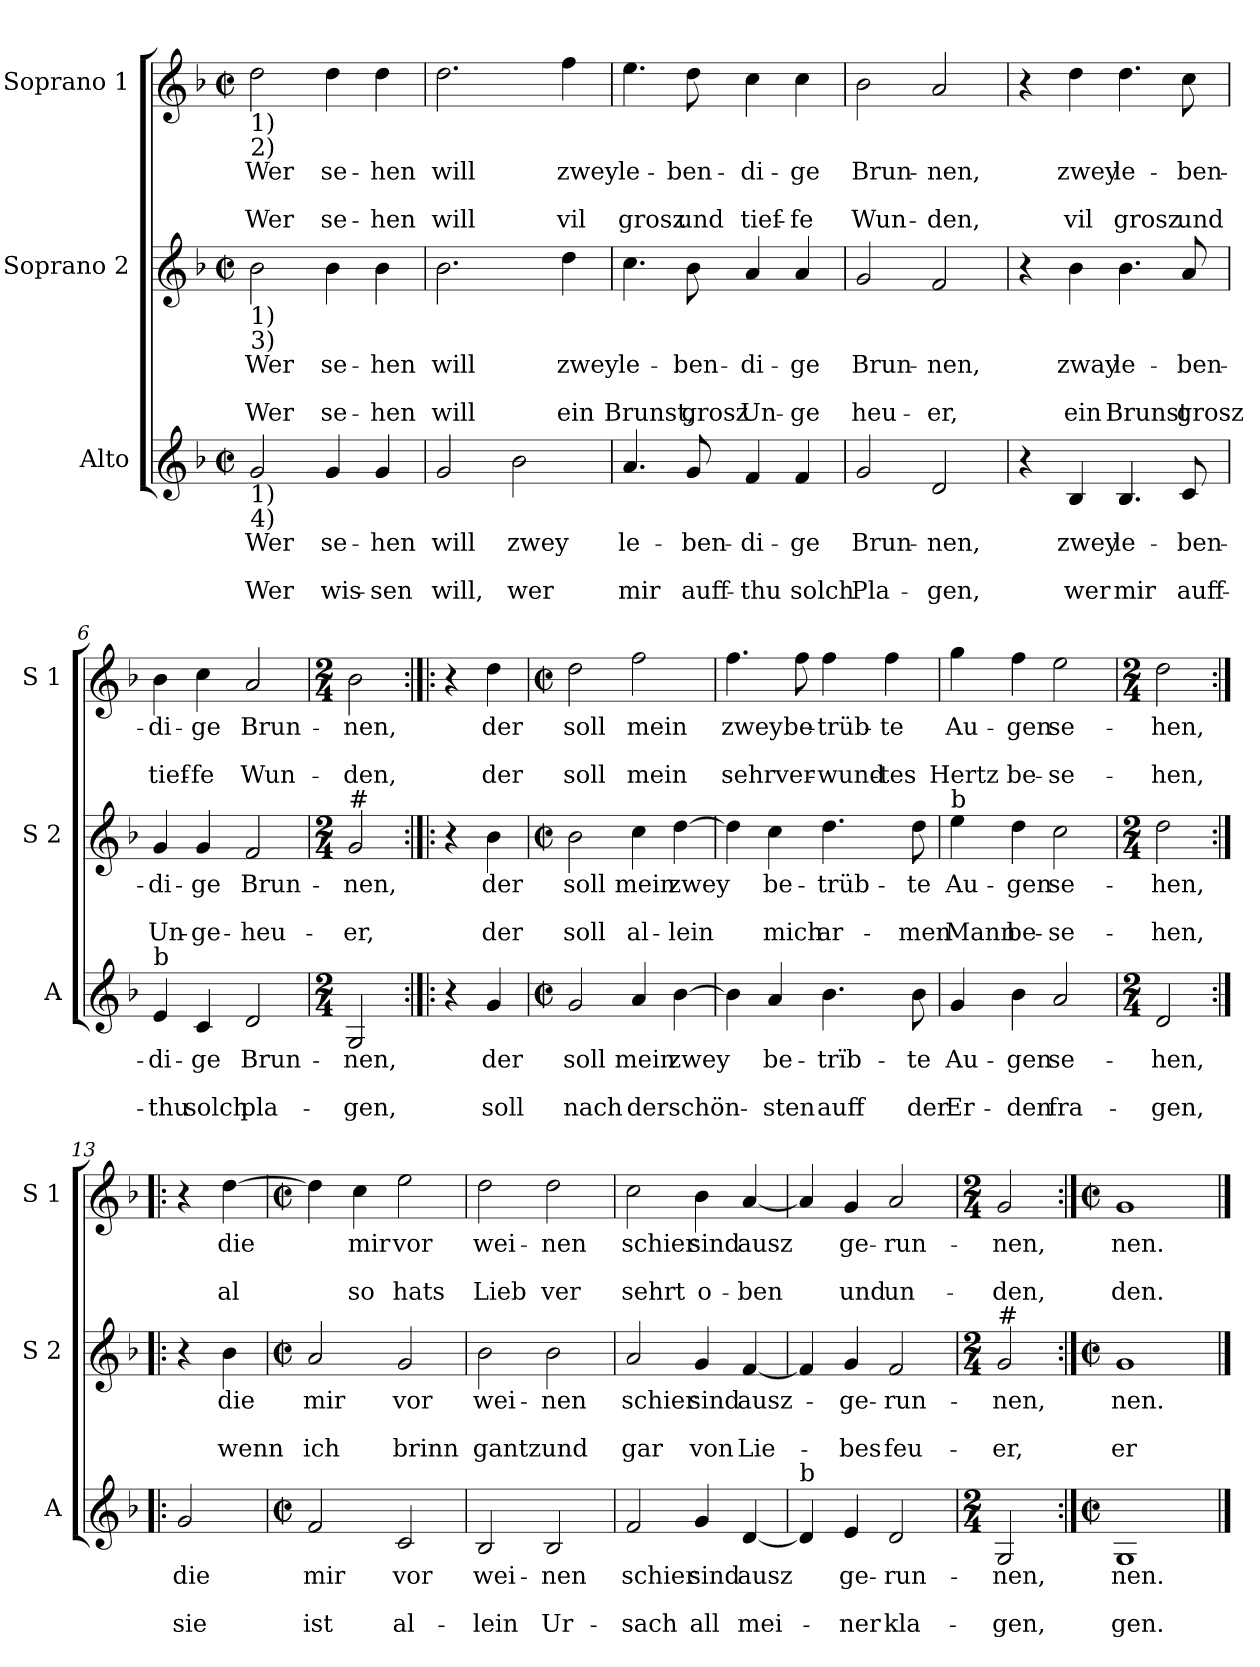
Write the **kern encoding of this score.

**kern	**text	**text	**text	**kern	**text	**text	**text	**kern	**text	**text	**text
*part3	*part3	*part3	*part3	*part2	*part2	*part2	*part2	*part1	*part1	*part1	*part1
*staff3	*staff3	*staff3	*staff3	*staff2	*staff2	*staff2	*staff2	*staff1	*staff1	*staff1	*staff1
*I"Alto	*	*	*	*I"Soprano 2	*	*	*	*I"Soprano 1	*	*	*
*I'A	*	*	*	*I'S 2	*	*	*	*I'S 1	*	*	*
*clefG2	*	*	*	*clefG2	*	*	*	*clefG2	*	*	*
*k[b-]	*	*	*	*k[b-]	*	*	*	*k[b-]	*	*	*
*F:	*	*	*	*F:	*	*	*	*F:	*	*	*
*M2/2	*	*	*	*M2/2	*	*	*	*M2/2	*	*	*
*met(c|)	*	*	*	*met(c|)	*	*	*	*met(c|)	*	*	*
=1	=1	=1	=1	=1	=1	=1	=1	=1	=1	=1	=1
!	!	!	!	!	!	!	!	!LO:TX:b:t=1)	!	!	!
!	!	!	!	!	!	!	!	!LO:TX:b:t=2)	!	!	!
!	!	!	!	!LO:TX:b:t=1)	!	!	!	!	!	!	!
!	!	!	!	!LO:TX:b:t=3)	!	!	!	!	!	!	!
!LO:TX:b:t=1)	!	!	!	!	!	!	!	!	!	!	!
!LO:TX:b:t=4)	!	!	!	!	!	!	!	!	!	!	!
!	!LO:LY:b	!	!LO:LY:b	!	!LO:LY:b	!	!LO:LY:b	!	!LO:LY:b	!	!LO:LY:b
2g/	Wer	.	Wer	2b-\	Wer	.	Wer	2dd\	Wer	.	Wer
!	!LO:LY:b	!	!LO:LY:b	!	!LO:LY:b	!	!LO:LY:b	!	!LO:LY:b	!	!LO:LY:b
4g/	se-	.	wis-	4b-\	se-	.	se-	4dd\	se-	.	se-
!	!LO:LY:b	!	!LO:LY:b	!	!LO:LY:b	!	!LO:LY:b	!	!LO:LY:b	!	!LO:LY:b
4g/	-hen	.	-sen	4b-\	-hen	.	-hen	4dd\	-hen	.	-hen
=2	=2	=2	=2	=2	=2	=2	=2	=2	=2	=2	=2
!	!LO:LY:b	!	!LO:LY:b	!	!LO:LY:b	!	!LO:LY:b	!	!LO:LY:b	!	!LO:LY:b
2g/	will	.	will,	2.b-\	will	.	will	2.dd\	will	.	will
!	!LO:LY:b	!	!LO:LY:b	!	!	!	!	!	!	!	!
2b-\	zwey	.	wer	.	.	.	.	.	.	.	.
!	!	!	!	!	!LO:LY:b	!	!LO:LY:b	!	!LO:LY:b	!	!LO:LY:b
.	.	.	.	4dd\	zwey	.	ein	4ff\	zwey	.	vil
=3	=3	=3	=3	=3	=3	=3	=3	=3	=3	=3	=3
!	!LO:LY:b	!	!LO:LY:b	!	!LO:LY:b	!	!LO:LY:b	!	!LO:LY:b	!	!LO:LY:b
4.a/	le-	.	mir	4.cc\	le-	.	Brunst,	4.ee\	le-	.	grosz
!	!LO:LY:b	!	!LO:LY:b	!	!LO:LY:b	!	!LO:LY:b	!	!LO:LY:b	!	!LO:LY:b
8g/	-ben-	.	auff-	8b-\	-ben-	.	grosz	8dd\	-ben-	.	und
!	!LO:LY:b	!	!LO:LY:b	!	!LO:LY:b	!	!LO:LY:b	!	!LO:LY:b	!	!LO:LY:b
4f/	-di-	.	-thu	4a/	-di-	.	Un-	4cc\	-di-	.	tief-
!	!LO:LY:b	!	!LO:LY:b	!	!LO:LY:b	!	!LO:LY:b	!	!LO:LY:b	!	!LO:LY:b
4f/	-ge	.	solch	4a/	-ge	.	-ge	4cc\	-ge	.	-fe
=4	=4	=4	=4	=4	=4	=4	=4	=4	=4	=4	=4
!	!LO:LY:b	!	!LO:LY:b	!	!LO:LY:b	!	!LO:LY:b	!	!LO:LY:b	!	!LO:LY:b
2g/	Brun-	.	Pla-	2g/	Brun-	.	heu-	2b-\	Brun-	.	Wun-
!	!LO:LY:b	!	!LO:LY:b	!	!LO:LY:b	!	!LO:LY:b	!	!LO:LY:b	!	!LO:LY:b
2d/	-nen,	.	-gen,	2f/	-nen,	.	-er,	2a/	-nen,	.	-den,
!!LO:LB:g=z
=5	=5	=5	=5	=5	=5	=5	=5	=5	=5	=5	=5
4r	.	.	.	4r	.	.	.	4r	.	.	.
!	!LO:LY:b	!	!LO:LY:b	!	!LO:LY:b	!	!LO:LY:b	!	!LO:LY:b	!	!LO:LY:b
4B-/	zwey	.	wer	4b-\	zway	.	ein	4dd\	zwey	.	vil
!	!LO:LY:b	!	!LO:LY:b	!	!LO:LY:b	!	!LO:LY:b	!	!LO:LY:b	!	!LO:LY:b
4.B-/	le-	.	mir	4.b-\	le-	.	Brunst	4.dd\	le-	.	grosz
!	!LO:LY:b	!	!LO:LY:b	!	!LO:LY:b	!	!LO:LY:b	!	!LO:LY:b	!	!LO:LY:b
8c/	-ben-	.	auff-	8a/	-ben-	.	grosz	8cc\	-ben-	.	und
=6	=6	=6	=6	=6	=6	=6	=6	=6	=6	=6	=6
!LO:TX:a:t=b	!	!	!	!	!	!	!	!	!	!	!
!	!LO:LY:b	!	!LO:LY:b	!	!LO:LY:b	!	!LO:LY:b	!	!LO:LY:b	!	!LO:LY:b
4e/	-di-	.	-thu	4g/	-di-	.	Un-	4b-\	-di-	.	tief-
!	!LO:LY:b	!	!LO:LY:b	!	!LO:LY:b	!	!LO:LY:b	!	!LO:LY:b	!	!LO:LY:b
4c/	-ge	.	solch	4g/	-ge	.	-ge-	4cc\	-ge	.	-fe
!	!LO:LY:b	!	!LO:LY:b	!	!LO:LY:b	!	!LO:LY:b	!	!LO:LY:b	!	!LO:LY:b
2d/	Brun-	.	pla-	2f/	Brun-	.	-heu-	2a/	Brun-	.	Wun-
=7	=7	=7	=7	=7	=7	=7	=7	=7	=7	=7	=7
*M2/4	*	*	*	*M2/4	*	*	*	*M2/4	*	*	*
!	!	!	!	!LO:TX:a:t=#	!	!	!	!	!	!	!
!	!LO:LY:b	!	!LO:LY:b	!	!LO:LY:b	!	!LO:LY:b	!	!LO:LY:b	!	!LO:LY:b
2G/	-nen,	.	-gen,	2g/	-nen,	.	-er,	2b-\	-nen,	.	-den,
=8:|!|:	=8:|!|:	=8:|!|:	=8:|!|:	=8:|!|:	=8:|!|:	=8:|!|:	=8:|!|:	=8:|!|:	=8:|!|:	=8:|!|:	=8:|!|:
4r	.	.	.	4r	.	.	.	4r	.	.	.
!	!LO:LY:b	!	!LO:LY:b	!	!LO:LY:b	!	!LO:LY:b	!	!LO:LY:b	!	!LO:LY:b
4g/	der	.	soll	4b-\	der	.	der	4dd\	der	.	der
=9	=9	=9	=9	=9	=9	=9	=9	=9	=9	=9	=9
*M2/2	*	*	*	*M2/2	*	*	*	*M2/2	*	*	*
*met(c|)	*	*	*	*met(c|)	*	*	*	*met(c|)	*	*	*
!	!LO:LY:b	!	!LO:LY:b	!	!LO:LY:b	!	!LO:LY:b	!	!LO:LY:b	!	!LO:LY:b
2g/	soll	.	nach	2b-\	soll	.	soll	2dd\	soll	.	soll
!	!LO:LY:b	!	!LO:LY:b	!	!LO:LY:b	!	!LO:LY:b	!	!LO:LY:b	!	!LO:LY:b
4a/	mein	.	der	4cc\	mein	.	al-	2ff\	mein	.	mein
!	!LO:LY:b	!	!LO:LY:b	!	!LO:LY:b	!	!LO:LY:b	!	!	!	!
[4b-\	zwey	.	schön-	[4dd\	zwey	.	-lein	.	.	.	.
!!LO:PB:g=z
=10	=10	=10	=10	=10	=10	=10	=10	=10	=10	=10	=10
!	!	!	!	!	!	!	!	!	!LO:LY:b	!	!LO:LY:b
4b-\]	.	.	.	4dd\]	.	.	.	4.ff\	zwey	.	sehr
!	!LO:LY:b	!	!LO:LY:b	!	!LO:LY:b	!	!LO:LY:b	!	!	!	!
4a/	be-	.	-sten	4cc\	be-	.	mich	.	.	.	.
!	!	!	!	!	!	!	!	!	!LO:LY:b	!	!LO:LY:b
.	.	.	.	.	.	.	.	8ff\	be-	.	ver-
!	!LO:LY:b	!	!LO:LY:b	!	!LO:LY:b	!	!LO:LY:b	!	!LO:LY:b	!	!LO:LY:b
4.b-\	-trïb-	.	auff	4.dd\	-trüb-	.	ar-	4ff\	-trüb-	.	-wund-
!	!	!	!	!	!	!	!	!	!LO:LY:b	!	!LO:LY:b
.	.	.	.	.	.	.	.	4ff\	-te	.	-tes
!	!LO:LY:b	!	!LO:LY:b	!	!LO:LY:b	!	!LO:LY:b	!	!	!	!
8b-\	-te	.	der	8dd\	-te	.	-men	.	.	.	.
=11	=11	=11	=11	=11	=11	=11	=11	=11	=11	=11	=11
!	!	!	!	!LO:TX:a:t=b	!	!	!	!	!	!	!
!	!LO:LY:b	!	!LO:LY:b	!	!LO:LY:b	!	!LO:LY:b	!	!LO:LY:b	!	!LO:LY:b
4g/	Au-	.	Er-	4ee\	Au-	.	Mann	4gg\	Au-	.	Hertz
!	!LO:LY:b	!	!LO:LY:b	!	!LO:LY:b	!	!LO:LY:b	!	!LO:LY:b	!	!LO:LY:b
4b-\	-gen	.	-den	4dd\	-gen	.	be-	4ff\	-gen	.	be-
!	!LO:LY:b	!	!LO:LY:b	!	!LO:LY:b	!	!LO:LY:b	!	!LO:LY:b	!	!LO:LY:b
2a/	se-	.	fra-	2cc\	se-	.	-se-	2ee\	se-	.	-se-
=12	=12	=12	=12	=12	=12	=12	=12	=12	=12	=12	=12
*M2/4	*	*	*	*M2/4	*	*	*	*M2/4	*	*	*
!	!LO:LY:b	!	!LO:LY:b	!	!LO:LY:b	!	!LO:LY:b	!	!LO:LY:b	!	!LO:LY:b
2d/	-hen,	.	-gen,	2dd\	-hen,	.	-hen,	2dd\	-hen,	.	-hen,
=13:|!|:	=13:|!|:	=13:|!|:	=13:|!|:	=13:|!|:	=13:|!|:	=13:|!|:	=13:|!|:	=13:|!|:	=13:|!|:	=13:|!|:	=13:|!|:
!	!LO:LY:b	!	!LO:LY:b	!	!	!	!	!	!	!	!
2g/	die	.	sie	4r	.	.	.	4r	.	.	.
!	!	!	!	!	!LO:LY:b	!	!LO:LY:b	!	!LO:LY:b	!	!LO:LY:b
.	.	.	.	4b-\	die	.	wenn	[4dd\	die	.	al
=14	=14	=14	=14	=14	=14	=14	=14	=14	=14	=14	=14
*M2/2	*	*	*	*M2/2	*	*	*	*M2/2	*	*	*
*met(c|)	*	*	*	*met(c|)	*	*	*	*met(c|)	*	*	*
!	!LO:LY:b	!	!LO:LY:b	!	!LO:LY:b	!	!LO:LY:b	!	!	!	!
2f/	mir	.	ist	2a/	mir	.	ich	4dd\]	.	.	.
!	!	!	!	!	!	!	!	!	!LO:LY:b	!	!LO:LY:b
.	.	.	.	.	.	.	.	4cc\	mir	.	so
!	!LO:LY:b	!	!LO:LY:b	!	!LO:LY:b	!	!LO:LY:b	!	!LO:LY:b	!	!LO:LY:b
2c/	vor	.	al-	2g/	vor	.	brinn	2ee\	vor	.	hats
!!LO:LB:g=z
=15	=15	=15	=15	=15	=15	=15	=15	=15	=15	=15	=15
!	!LO:LY:b	!	!LO:LY:b	!	!LO:LY:b	!	!LO:LY:b	!	!LO:LY:b	!	!LO:LY:b
2B-/	wei-	.	-lein	2b-\	wei-	.	gantz	2dd\	wei-	.	Lieb
!	!LO:LY:b	!	!LO:LY:b	!	!LO:LY:b	!	!LO:LY:b	!	!LO:LY:b	!	!LO:LY:b
2B-/	-nen	.	Ur-	2b-\	-nen	.	und	2dd\	-nen	.	ver
=16	=16	=16	=16	=16	=16	=16	=16	=16	=16	=16	=16
!	!LO:LY:b	!	!LO:LY:b	!	!LO:LY:b	!	!LO:LY:b	!	!LO:LY:b	!	!LO:LY:b
2f/	schier	.	-sach	2a/	schier	.	gar	2cc\	schier	.	sehrt
!	!LO:LY:b	!	!LO:LY:b	!	!LO:LY:b	!	!LO:LY:b	!	!LO:LY:b	!	!LO:LY:b
4g/	sind	.	all	4g/	sind	.	von	4b-\	sind	.	o-
!	!LO:LY:b	!	!LO:LY:b	!	!LO:LY:b	!	!LO:LY:b	!	!LO:LY:b	!	!LO:LY:b
[4d/	ausz	.	mei-	[4f/	ausz-	.	Lie-	[4a/	ausz	.	-ben
=17	=17	=17	=17	=17	=17	=17	=17	=17	=17	=17	=17
!LO:TX:a:t=b	!	!	!	!	!	!	!	!	!	!	!
4d/]	.	.	.	4f/]	.	.	.	4a/]	.	.	.
!	!LO:LY:b	!	!LO:LY:b	!	!LO:LY:b	!	!LO:LY:b	!	!LO:LY:b	!	!LO:LY:b
4e/	ge-	.	-ner	4g/	-ge-	.	-bes	4g/	ge-	.	und
!	!LO:LY:b	!	!LO:LY:b	!	!LO:LY:b	!	!LO:LY:b	!	!LO:LY:b	!	!LO:LY:b
2d/	-run-	.	kla-	2f/	-run-	.	feu-	2a/	-run-	.	un-
=18	=18	=18	=18	=18	=18	=18	=18	=18	=18	=18	=18
*M2/4	*	*	*	*M2/4	*	*	*	*M2/4	*	*	*
!	!	!	!	!LO:TX:a:t=#	!	!	!	!	!	!	!
!	!LO:LY:b	!	!LO:LY:b	!	!LO:LY:b	!	!LO:LY:b	!	!LO:LY:b	!	!LO:LY:b
2G/	-nen,	.	-gen,	2g/	-nen,	.	-er,	2g/	-nen,	.	-den,
=19:|!	=19:|!	=19:|!	=19:|!	=19:|!	=19:|!	=19:|!	=19:|!	=19:|!	=19:|!	=19:|!	=19:|!
*M2/2	*	*	*	*M2/2	*	*	*	*M2/2	*	*	*
*met(c|)	*	*	*	*met(c|)	*	*	*	*met(c|)	*	*	*
!	!LO:LY:b	!	!LO:LY:b	!	!LO:LY:b	!	!LO:LY:b	!	!LO:LY:b	!	!LO:LY:b
1G	nen.	.	gen.	1g	nen.	.	er	1g	nen.	.	den.
==	==	==	==	==	==	==	==	==	==	==	==
*-	*-	*-	*-	*-	*-	*-	*-	*-	*-	*-	*-
